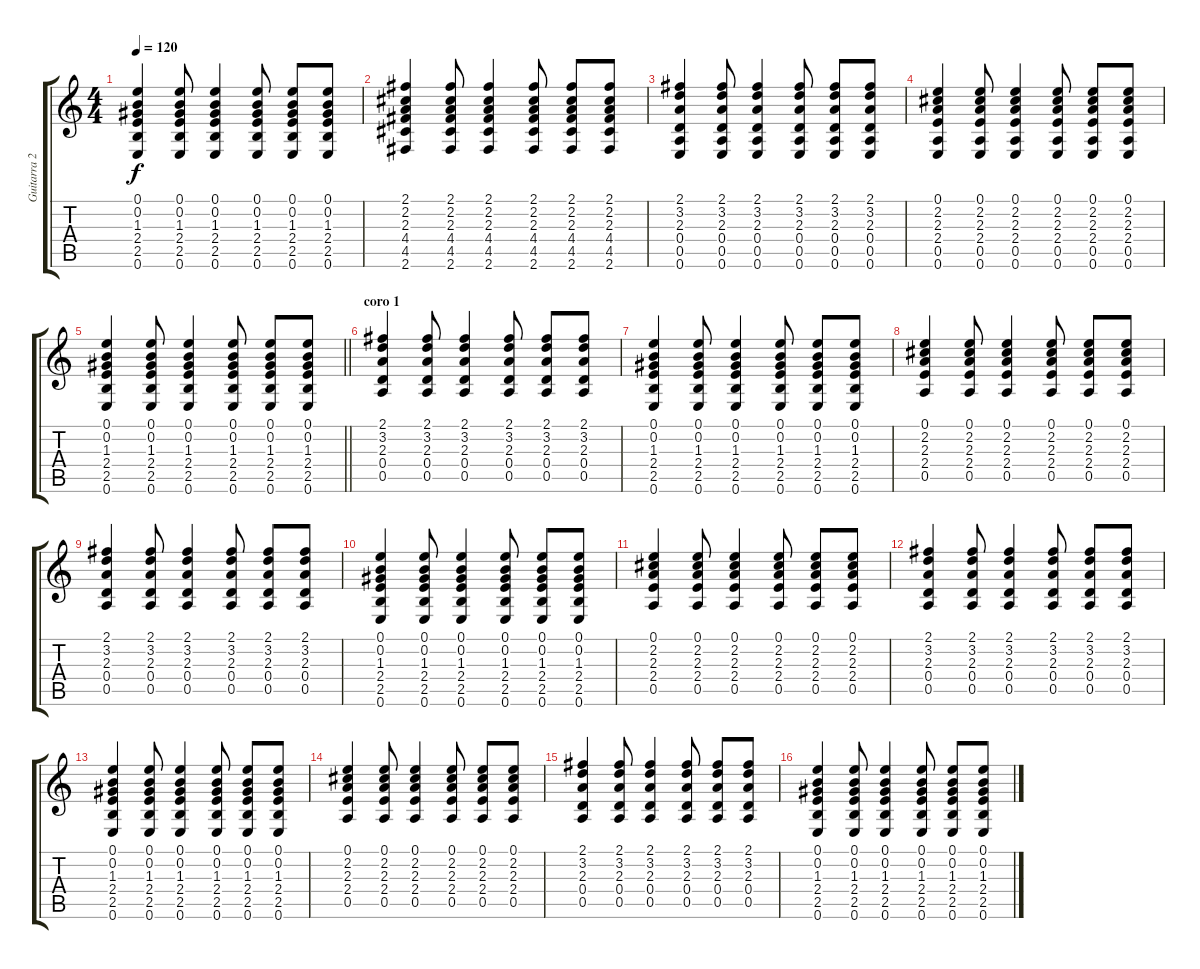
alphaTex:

\track ("Guitarra 2" "Guitarra 2") {instrument acousticguitarsteel}
\staff {score tabs}
\tuning (E4 B3 G3 D3 A2 E2) {hide}
\ts (4 4)
\tempo 120
\clef g2
\ks c
(0.1 0.2 1.3 2.4 2.5 0.6).4{dy f} (0.1 0.2 1.3 2.4 2.5 0.6).8 (0.1 0.2 1.3 2.4 2.5 0.6).4 (0.1 0.2 1.3 2.4 2.5 0.6).8 (0.1 0.2 1.3 2.4 2.5 0.6).8 (0.1 0.2 1.3 2.4 2.5 0.6).8 |
(2.1 2.2 2.3 4.4 4.5 2.6).4 (2.1 2.2 2.3 4.4 4.5 2.6).8 (2.1 2.2 2.3 4.4 4.5 2.6).4 (2.1 2.2 2.3 4.4 4.5 2.6).8 (2.1 2.2 2.3 4.4 4.5 2.6).8 (2.1 2.2 2.3 4.4 4.5 2.6).8 |
(2.1 3.2 2.3 0.4 0.5 0.6).4 (2.1 3.2 2.3 0.4 0.5 0.6).8 (2.1 3.2 2.3 0.4 0.5 0.6).4 (2.1 3.2 2.3 0.4 0.5 0.6).8 (2.1 3.2 2.3 0.4 0.5 0.6).8 (2.1 3.2 2.3 0.4 0.5 0.6).8 |
(0.1 2.2 2.3 2.4 0.5 0.6).4 (0.1 2.2 2.3 2.4 0.5 0.6).8 (0.1 2.2 2.3 2.4 0.5 0.6).4 (0.1 2.2 2.3 2.4 0.5 0.6).8 (0.1 2.2 2.3 2.4 0.5 0.6).8 (0.1 2.2 2.3 2.4 0.5 0.6).8 |
\barLineRight lightlight
(0.1 0.2 1.3 2.4 2.5 0.6).4 (0.1 0.2 1.3 2.4 2.5 0.6).8 (0.1 0.2 1.3 2.4 2.5 0.6).4 (0.1 0.2 1.3 2.4 2.5 0.6).8 (0.1 0.2 1.3 2.4 2.5 0.6).8 (0.1 0.2 1.3 2.4 2.5 0.6).8 |
\section ("" "coro 1")
(2.1 3.2 2.3 0.4 0.5).4 (2.1 3.2 2.3 0.4 0.5).8 (2.1 3.2 2.3 0.4 0.5).4 (2.1 3.2 2.3 0.4 0.5).8 (2.1 3.2 2.3 0.4 0.5).8 (2.1 3.2 2.3 0.4 0.5).8 |
(0.1 0.2 1.3 2.4 2.5 0.6).4 (0.1 0.2 1.3 2.4 2.5 0.6).8 (0.1 0.2 1.3 2.4 2.5 0.6).4 (0.1 0.2 1.3 2.4 2.5 0.6).8 (0.1 0.2 1.3 2.4 2.5 0.6).8 (0.1 0.2 1.3 2.4 2.5 0.6).8 |
(0.1 2.2 2.3 2.4 0.5).4 (0.1 2.2 2.3 2.4 0.5).8 (0.1 2.2 2.3 2.4 0.5).4 (0.1 2.2 2.3 2.4 0.5).8 (0.1 2.2 2.3 2.4 0.5).8 (0.1 2.2 2.3 2.4 0.5).8 |
(2.1 3.2 2.3 0.4 0.5).4 (2.1 3.2 2.3 0.4 0.5).8 (2.1 3.2 2.3 0.4 0.5).4 (2.1 3.2 2.3 0.4 0.5).8 (2.1 3.2 2.3 0.4 0.5).8 (2.1 3.2 2.3 0.4 0.5).8 |
(0.1 0.2 1.3 2.4 2.5 0.6).4 (0.1 0.2 1.3 2.4 2.5 0.6).8 (0.1 0.2 1.3 2.4 2.5 0.6).4 (0.1 0.2 1.3 2.4 2.5 0.6).8 (0.1 0.2 1.3 2.4 2.5 0.6).8 (0.1 0.2 1.3 2.4 2.5 0.6).8 |
(0.1 2.2 2.3 2.4 0.5).4 (0.1 2.2 2.3 2.4 0.5).8 (0.1 2.2 2.3 2.4 0.5).4 (0.1 2.2 2.3 2.4 0.5).8 (0.1 2.2 2.3 2.4 0.5).8 (0.1 2.2 2.3 2.4 0.5).8 |
(2.1 3.2 2.3 0.4 0.5).4 (2.1 3.2 2.3 0.4 0.5).8 (2.1 3.2 2.3 0.4 0.5).4 (2.1 3.2 2.3 0.4 0.5).8 (2.1 3.2 2.3 0.4 0.5).8 (2.1 3.2 2.3 0.4 0.5).8 |
(0.1 0.2 1.3 2.4 2.5 0.6).4 (0.1 0.2 1.3 2.4 2.5 0.6).8 (0.1 0.2 1.3 2.4 2.5 0.6).4 (0.1 0.2 1.3 2.4 2.5 0.6).8 (0.1 0.2 1.3 2.4 2.5 0.6).8 (0.1 0.2 1.3 2.4 2.5 0.6).8 |
(0.1 2.2 2.3 2.4 0.5).4 (0.1 2.2 2.3 2.4 0.5).8 (0.1 2.2 2.3 2.4 0.5).4 (0.1 2.2 2.3 2.4 0.5).8 (0.1 2.2 2.3 2.4 0.5).8 (0.1 2.2 2.3 2.4 0.5).8 |
(2.1 3.2 2.3 0.4 0.5).4 (2.1 3.2 2.3 0.4 0.5).8 (2.1 3.2 2.3 0.4 0.5).4 (2.1 3.2 2.3 0.4 0.5).8 (2.1 3.2 2.3 0.4 0.5).8 (2.1 3.2 2.3 0.4 0.5).8 |
(0.1 0.2 1.3 2.4 2.5 0.6).4 (0.1 0.2 1.3 2.4 2.5 0.6).8 (0.1 0.2 1.3 2.4 2.5 0.6).4 (0.1 0.2 1.3 2.4 2.5 0.6).8 (0.1 0.2 1.3 2.4 2.5 0.6).8 (0.1 0.2 1.3 2.4 2.5 0.6).8
